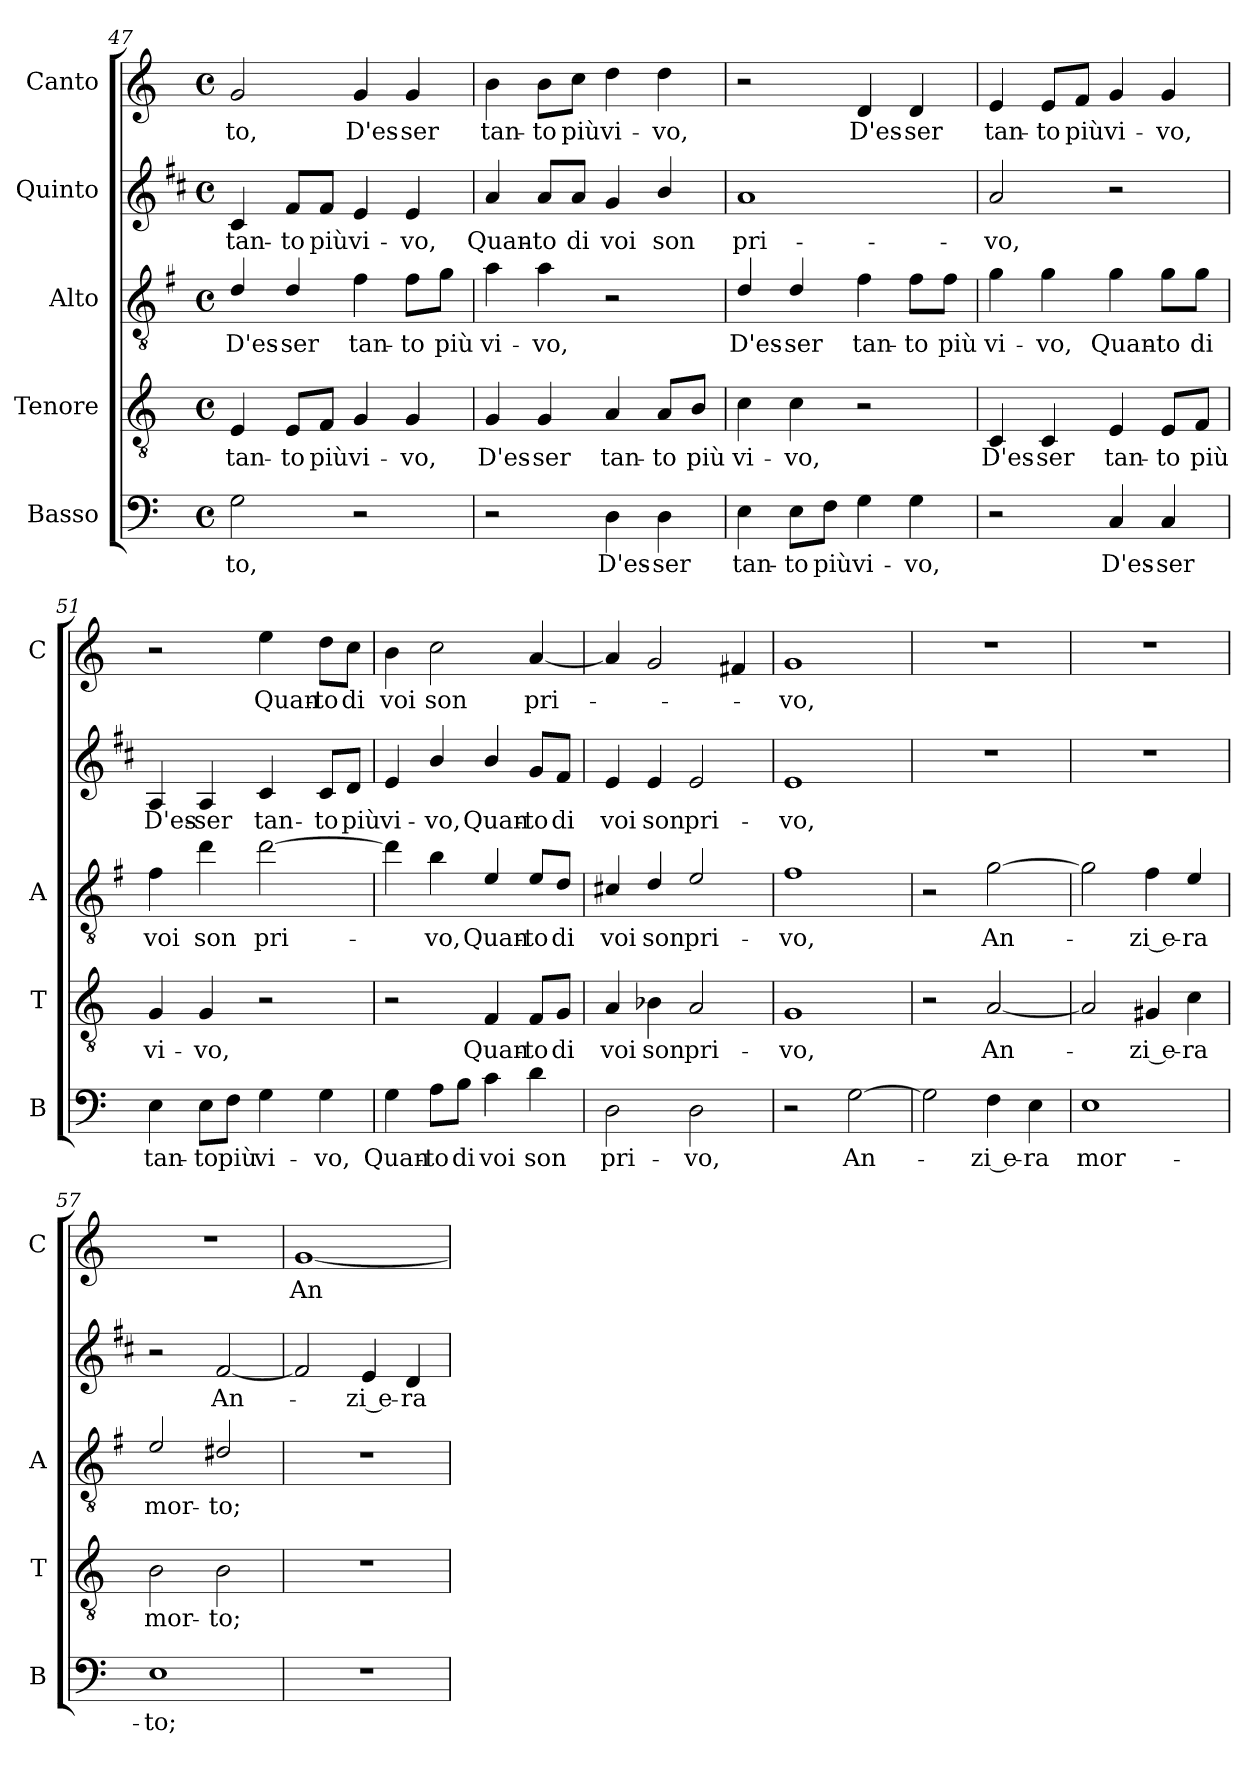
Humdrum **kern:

**kern	**text	**kern	**text	**kern	**text	**kern	**text	**kern	**text
*part5	*part5	*part4	*part4	*part3	*part3	*part2	*part2	*part1	*part1
*staff5	*staff5	*staff4	*staff4	*staff3	*staff3	*staff2	*staff2	*staff1	*staff1
*I"Basso	*	*I"Tenore	*	*I"Alto	*	*I"Quinto	*	*I"Canto	*
*I'B	*	*I'T	*	*I'A	*	*	*	*I'C	*
*clefF4	*	*clefGv2	*	*clefGv2	*	*clefG2	*	*clefG2	*
*	*	*	*	*ITrd4c7	*	*ITrd1c2	*	*	*
*k[]	*	*k[]	*	*k[]	*	*k[]	*	*k[]	*
*C:	*	*C:	*	*C:	*	*C:	*	*C:	*
*M4/4	*	*M4/4	*	*M4/4	*	*M4/4	*	*M4/4	*
*met(c)	*	*met(c)	*	*met(c)	*	*met(c)	*	*met(c)	*
=47	=47	=47	=47	=47	=47	=47	=47	=47	=47
!	!LO:LY:b	!	!LO:LY:b	!	!LO:LY:b	!	!LO:LY:b	!	!LO:LY:b
2G\	-to,	4E/	tan-	4G/	D'es-	4B/	tan-	2g/	-to,
!	!	!	!LO:LY:b	!	!LO:LY:b	!	!LO:LY:b	!	!
.	.	8E/L	-to	4G/	-ser	8e/L	-to	.	.
!	!	!	!LO:LY:b	!	!	!	!LO:LY:b	!	!
.	.	8F/J	più	.	.	8e/J	più	.	.
!	!	!	!LO:LY:b	!	!LO:LY:b	!	!LO:LY:b	!	!LO:LY:b
2r	.	4G/	vi-	4B\	tan-	4d/	vi-	4g/	D'es-
!	!	!	!LO:LY:b	!	!LO:LY:b	!	!LO:LY:b	!	!LO:LY:b
.	.	4G/	-vo,	8B\L	-to	4d/	-vo,	4g/	-ser
!	!	!	!	!	!LO:LY:b	!	!	!	!
.	.	.	.	8c\J	più	.	.	.	.
=48	=48	=48	=48	=48	=48	=48	=48	=48	=48
!	!	!	!LO:LY:b	!	!LO:LY:b	!	!LO:LY:b	!	!LO:LY:b
2r	.	4G/	D'es-	4d\	vi-	4g/	Quan-	4b\	tan-
!	!	!	!LO:LY:b	!	!LO:LY:b	!	!LO:LY:b	!	!LO:LY:b
.	.	4G/	-ser	4d\	-vo,	8g/L	-to	8b\L	-to
!	!	!	!	!	!	!	!LO:LY:b	!	!LO:LY:b
.	.	.	.	.	.	8g/J	di	8cc\J	più
!	!LO:LY:b	!	!LO:LY:b	!	!	!	!LO:LY:b	!	!LO:LY:b
4D\	D'es-	4A/	tan-	2r	.	4f/	voi	4dd\	vi-
!	!LO:LY:b	!	!LO:LY:b	!	!	!	!LO:LY:b	!	!LO:LY:b
4D\	-ser	8A/L	-to	.	.	4a/	son	4dd\	-vo,
!	!	!	!LO:LY:b	!	!	!	!	!	!
.	.	8B/J	più	.	.	.	.	.	.
!!LO:LB:g=z
=49	=49	=49	=49	=49	=49	=49	=49	=49	=49
!	!LO:LY:b	!	!LO:LY:b	!	!LO:LY:b	!	!LO:LY:b	!	!
4E\	tan-	4c\	vi-	4G/	D'es-	1g	pri-	2r	.
!	!LO:LY:b	!	!LO:LY:b	!	!LO:LY:b	!	!	!	!
8E\L	-to	4c\	-vo,	4G/	-ser	.	.	.	.
!	!LO:LY:b	!	!	!	!	!	!	!	!
8F\J	più	.	.	.	.	.	.	.	.
!	!LO:LY:b	!	!	!	!LO:LY:b	!	!	!	!LO:LY:b
4G\	vi-	2r	.	4B\	tan-	.	.	4d/	D'es-
!	!LO:LY:b	!	!	!	!LO:LY:b	!	!	!	!LO:LY:b
4G\	-vo,	.	.	8B\L	-to	.	.	4d/	-ser
!	!	!	!	!	!LO:LY:b	!	!	!	!
.	.	.	.	8B\J	più	.	.	.	.
=50	=50	=50	=50	=50	=50	=50	=50	=50	=50
!	!	!	!LO:LY:b	!	!LO:LY:b	!	!LO:LY:b	!	!LO:LY:b
2r	.	4C/	D'es-	4c\	vi-	2g/	-vo,	4e/	tan-
!	!	!	!LO:LY:b	!	!LO:LY:b	!	!	!	!LO:LY:b
.	.	4C/	-ser	4c\	-vo,	.	.	8e/L	-to
!	!	!	!	!	!	!	!	!	!LO:LY:b
.	.	.	.	.	.	.	.	8f/J	più
!	!LO:LY:b	!	!LO:LY:b	!	!LO:LY:b	!	!	!	!LO:LY:b
4C/	D'es-	4E/	tan-	4c\	Quan-	2r	.	4g/	vi-
!	!LO:LY:b	!	!LO:LY:b	!	!LO:LY:b	!	!	!	!LO:LY:b
4C/	-ser	8E/L	-to	8c\L	-to	.	.	4g/	-vo,
!	!	!	!LO:LY:b	!	!LO:LY:b	!	!	!	!
.	.	8F/J	più	8c\J	di	.	.	.	.
=51	=51	=51	=51	=51	=51	=51	=51	=51	=51
!	!LO:LY:b	!	!LO:LY:b	!	!LO:LY:b	!	!LO:LY:b	!	!
4E\	tan-	4G/	vi-	4B\	voi	4G/	D'es-	2r	.
!	!LO:LY:b	!	!LO:LY:b	!	!LO:LY:b	!	!LO:LY:b	!	!
8E\L	-to	4G/	-vo,	4g\	son	4G/	-ser	.	.
!	!LO:LY:b	!	!	!	!	!	!	!	!
8F\J	più	.	.	.	.	.	.	.	.
!	!LO:LY:b	!	!	!	!LO:LY:b	!	!LO:LY:b	!	!LO:LY:b
4G\	vi-	2r	.	[2g\	pri-	4B/	tan-	4ee\	Quan-
!	!LO:LY:b	!	!	!	!	!	!LO:LY:b	!	!LO:LY:b
4G\	-vo,	.	.	.	.	8B/L	-to	8dd\L	-to
!	!	!	!	!	!	!	!LO:LY:b	!	!LO:LY:b
.	.	.	.	.	.	8c/J	più	8cc\J	di
=52	=52	=52	=52	=52	=52	=52	=52	=52	=52
!	!LO:LY:b	!	!	!	!	!	!LO:LY:b	!	!LO:LY:b
4G\	Quan-	2r	.	4g\]	.	4d/	vi-	4b\	voi
!	!LO:LY:b	!	!	!	!LO:LY:b	!	!LO:LY:b	!	!LO:LY:b
8A\L	-to	.	.	4e\	-vo,	4a/	-vo,	2cc\	son
!	!LO:LY:b	!	!	!	!	!	!	!	!
8B\J	di	.	.	.	.	.	.	.	.
!	!LO:LY:b	!	!LO:LY:b	!	!LO:LY:b	!	!LO:LY:b	!	!
4c\	voi	4F/	Quan-	4A/	Quan-	4a/	Quan-	.	.
!	!LO:LY:b	!	!LO:LY:b	!	!LO:LY:b	!	!LO:LY:b	!	!LO:LY:b
4d\	son	8F/L	-to	8A/L	-to	8f/L	-to	[4a/	pri-
!	!	!	!LO:LY:b	!	!LO:LY:b	!	!LO:LY:b	!	!
.	.	8G/J	di	8G/J	di	8e/J	di	.	.
=53	=53	=53	=53	=53	=53	=53	=53	=53	=53
!	!LO:LY:b	!	!LO:LY:b	!	!LO:LY:b	!	!LO:LY:b	!	!
2D\	pri-	4A/	voi	4F#X/	voi	4d/	voi	4a/]	.
!	!	!	!LO:LY:b	!	!LO:LY:b	!	!LO:LY:b	!	!
.	.	4B-X\	son	4G/	son	4d/	son	2g/	.
!	!LO:LY:b	!	!LO:LY:b	!	!LO:LY:b	!	!LO:LY:b	!	!
2D\	-vo,	2A/	pri-	2A/	pri-	2d/	pri-	.	.
.	.	.	.	.	.	.	.	4f#X/	.
=54	=54	=54	=54	=54	=54	=54	=54	=54	=54
!	!	!	!LO:LY:b	!	!LO:LY:b	!	!LO:LY:b	!	!LO:LY:b
2r	.	1G	-vo,	1B	-vo,	1d	-vo,	1g	-vo,
!	!LO:LY:b	!	!	!	!	!	!	!	!
[2G\	An-	.	.	.	.	.	.	.	.
!!LO:PB:g=z
=55	=55	=55	=55	=55	=55	=55	=55	=55	=55
2G\]	.	2r	.	2r	.	1r	.	1r	.
!	!LO:LY:b	!	!LO:LY:b	!	!LO:LY:b	!	!	!	!
4F\	-zi e-	[2A/	An-	[2c\	An-	.	.	.	.
!	!LO:LY:b	!	!	!	!	!	!	!	!
4E\	-ra	.	.	.	.	.	.	.	.
=56	=56	=56	=56	=56	=56	=56	=56	=56	=56
!	!LO:LY:b	!	!	!	!	!	!	!	!
1E	mor-	2A/]	.	2c\]	.	1r	.	1r	.
!	!	!	!LO:LY:b	!	!LO:LY:b	!	!	!	!
.	.	4G#X/	-zi e-	4B\	-zi e-	.	.	.	.
!	!	!	!LO:LY:b	!	!LO:LY:b	!	!	!	!
.	.	4c\	-ra	4A/	-ra	.	.	.	.
=57	=57	=57	=57	=57	=57	=57	=57	=57	=57
!	!LO:LY:b	!	!LO:LY:b	!	!LO:LY:b	!	!	!	!
1E	-to;	2B\	mor-	2A/	mor-	2r	.	1r	.
!	!	!	!LO:LY:b	!	!LO:LY:b	!	!LO:LY:b	!	!
.	.	2B\	-to;	2G#X/	-to;	[2e/	An-	.	.
=58	=58	=58	=58	=58	=58	=58	=58	=58	=58
!	!	!	!	!	!	!	!	!	!LO:LY:b
1r	.	1r	.	1r	.	2e/]	.	[1g	An-
!	!	!	!	!	!	!	!LO:LY:b	!	!
.	.	.	.	.	.	4d/	-zi e-	.	.
!	!	!	!	!	!	!	!LO:LY:b	!	!
.	.	.	.	.	.	4c/	-ra	.	.
=	=	=	=	=	=	=	=	=	=
*-	*-	*-	*-	*-	*-	*-	*-	*-	*-
